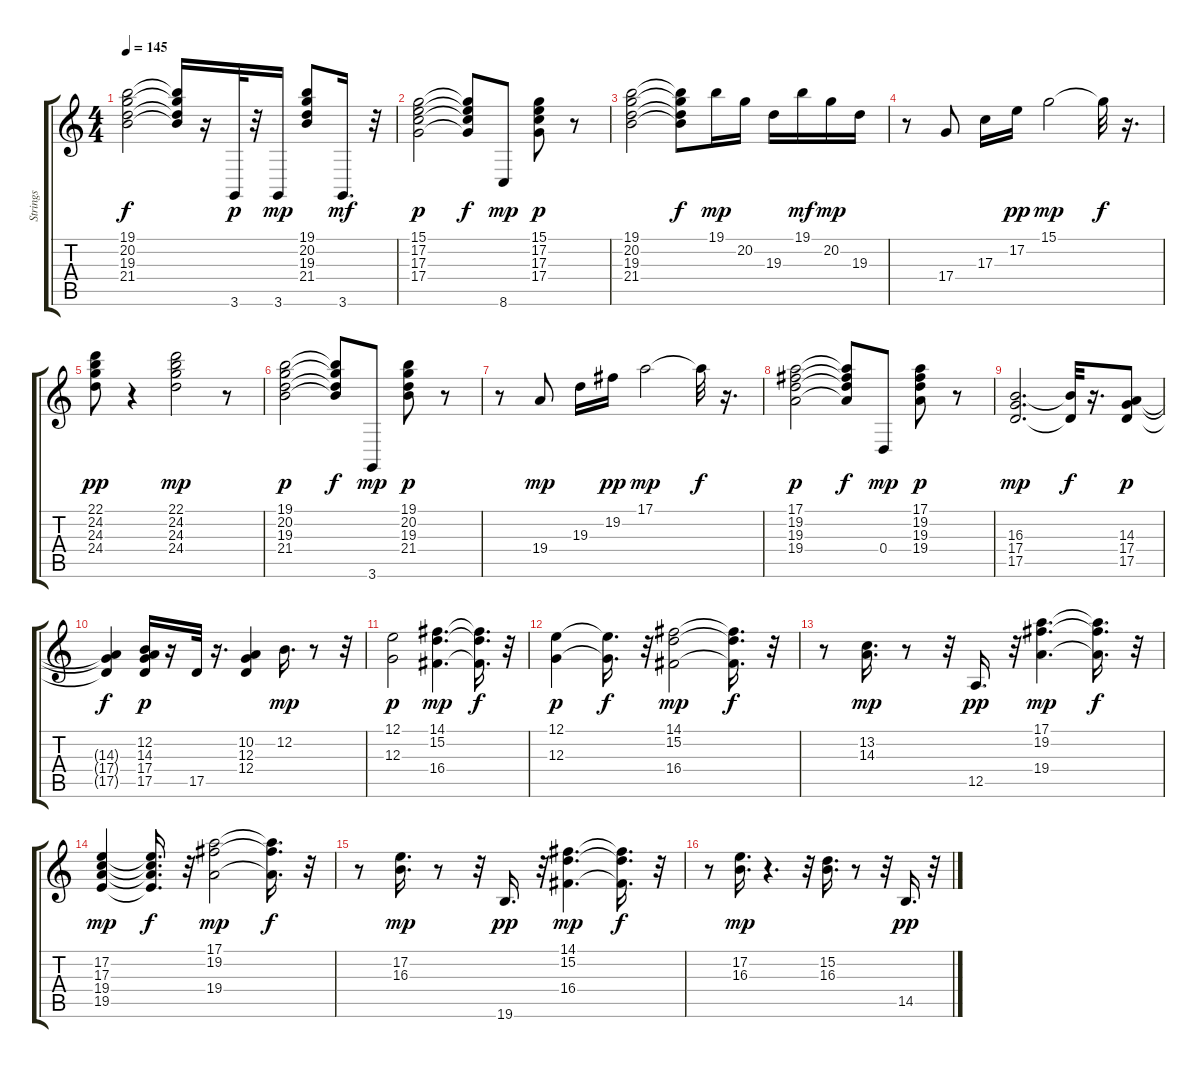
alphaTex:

\track ("Strings" "Strings") {instrument stringensemble1}
\staff {score tabs}
\tuning (E4 B3 G3 D3 A2 E2) {hide}
\ts (4 4)
\tempo 145
\clef g2
\ks c
(19.1{t} 20.2{t} 19.3{t} 21.4{t}).2{dy f} (19.1{t} 20.2{t} 19.3{t} 21.4{t}).16 r.16 3.6.32{dy p} r.32 3.6.16{dy mp} (19.1 20.2 19.3 21.4).8 3.6.16{d dy mf} r.32 |
(15.1 17.2 17.3 17.4).2{dy p} (15.1{t} 17.2{t} 17.3{t} 17.4{t}).8{dy f} 8.6.8{dy mp} (15.1 17.2 17.3 17.4).8{dy p} r.8 |
(19.1 20.2 19.3 21.4).2 (19.1{t} 20.2{t} 19.3{t} 21.4{t}).8{dy f} 19.1.16{dy mp} 20.2.16 19.3.16 19.1.16{dy mf} 20.2.16{dy mp} 19.3.16 |
r.8 17.4.8 17.3.16 17.2.16{dy pp} 15.1.2{dy mp} 15.1{t}.32{dy f} r.16{d} |
(22.1 24.2 24.3 24.4).8{dy pp} r.4 (22.1 24.2 24.3 24.4).2{dy mp} r.8 |
(19.1 20.2 19.3 21.4).2{dy p} (19.1{t} 20.2{t} 19.3{t} 21.4{t}).8{dy f} 3.6.8{dy mp} (19.1 20.2 19.3 21.4).8{dy p} r.8 |
r.8 19.4.8{dy mp} 19.3.16 19.2.16{dy pp} 17.1.2{dy mp} 17.1{t}.32{dy f} r.16{d} |
(17.1 19.2 19.3 19.4).2{dy p} (17.1{t} 19.2{t} 19.3{t} 19.4{t}).8{dy f} 0.4.8{dy mp} (17.1 19.2 19.3 19.4).8{dy p} r.8 |
(16.3 17.4 17.5).2{d dy mp} (16.3{t} 17.5{t}).32{dy f} r.16{d} (14.3 17.4 17.5).8{dy p} |
(14.3{t} 17.4{t} 17.5{t}).4{dy f} (12.2 14.3 17.4 17.5).16{dy p} r.16 17.5.32 r.16{d} (10.2 12.3 12.4).4 12.2.16{d dy mp} r.8 r.32 |
(12.1 12.3).2{dy p} (14.1 15.2 16.4).4{d dy mp} (14.1{t} 15.2{t} 16.4{t}).16{d dy f} r.32 |
(12.1 12.3).4{dy p} (12.1{t} 12.3{t}).16{d dy f} r.32 (14.1 15.2 16.4).2{dy mp} (14.1{t} 15.2{t} 16.4{t}).16{d dy f} r.32 |
r.8 (13.2 14.3).16{d dy mp} r.8 r.32 12.5.16{d dy pp} r.32 (17.1 19.2 19.4).4{d dy mp} (17.1{t} 19.2{t} 19.4{t}).16{d dy f} r.32 |
(17.2 17.3 19.4 19.5).4{dy mp} (17.2{t} 17.3{t} 19.4{t} 19.5{t}).16{d dy f} r.32 (17.1 19.2 19.4).2{dy mp} (17.1{t} 19.2{t} 19.4{t}).16{d dy f} r.32 |
r.8 (17.2 16.3).16{d dy mp} r.8 r.32 19.6.16{d dy pp} r.32 (14.1 15.2 16.4).4{d dy mp} (14.1{t} 15.2{t} 16.4{t}).16{d dy f} r.32 |
r.8 (17.2 16.3).16{d dy mp} r.4{d} r.32 (15.2 16.3).16{d} r.8 r.32 14.5.16{d dy pp} r.32
